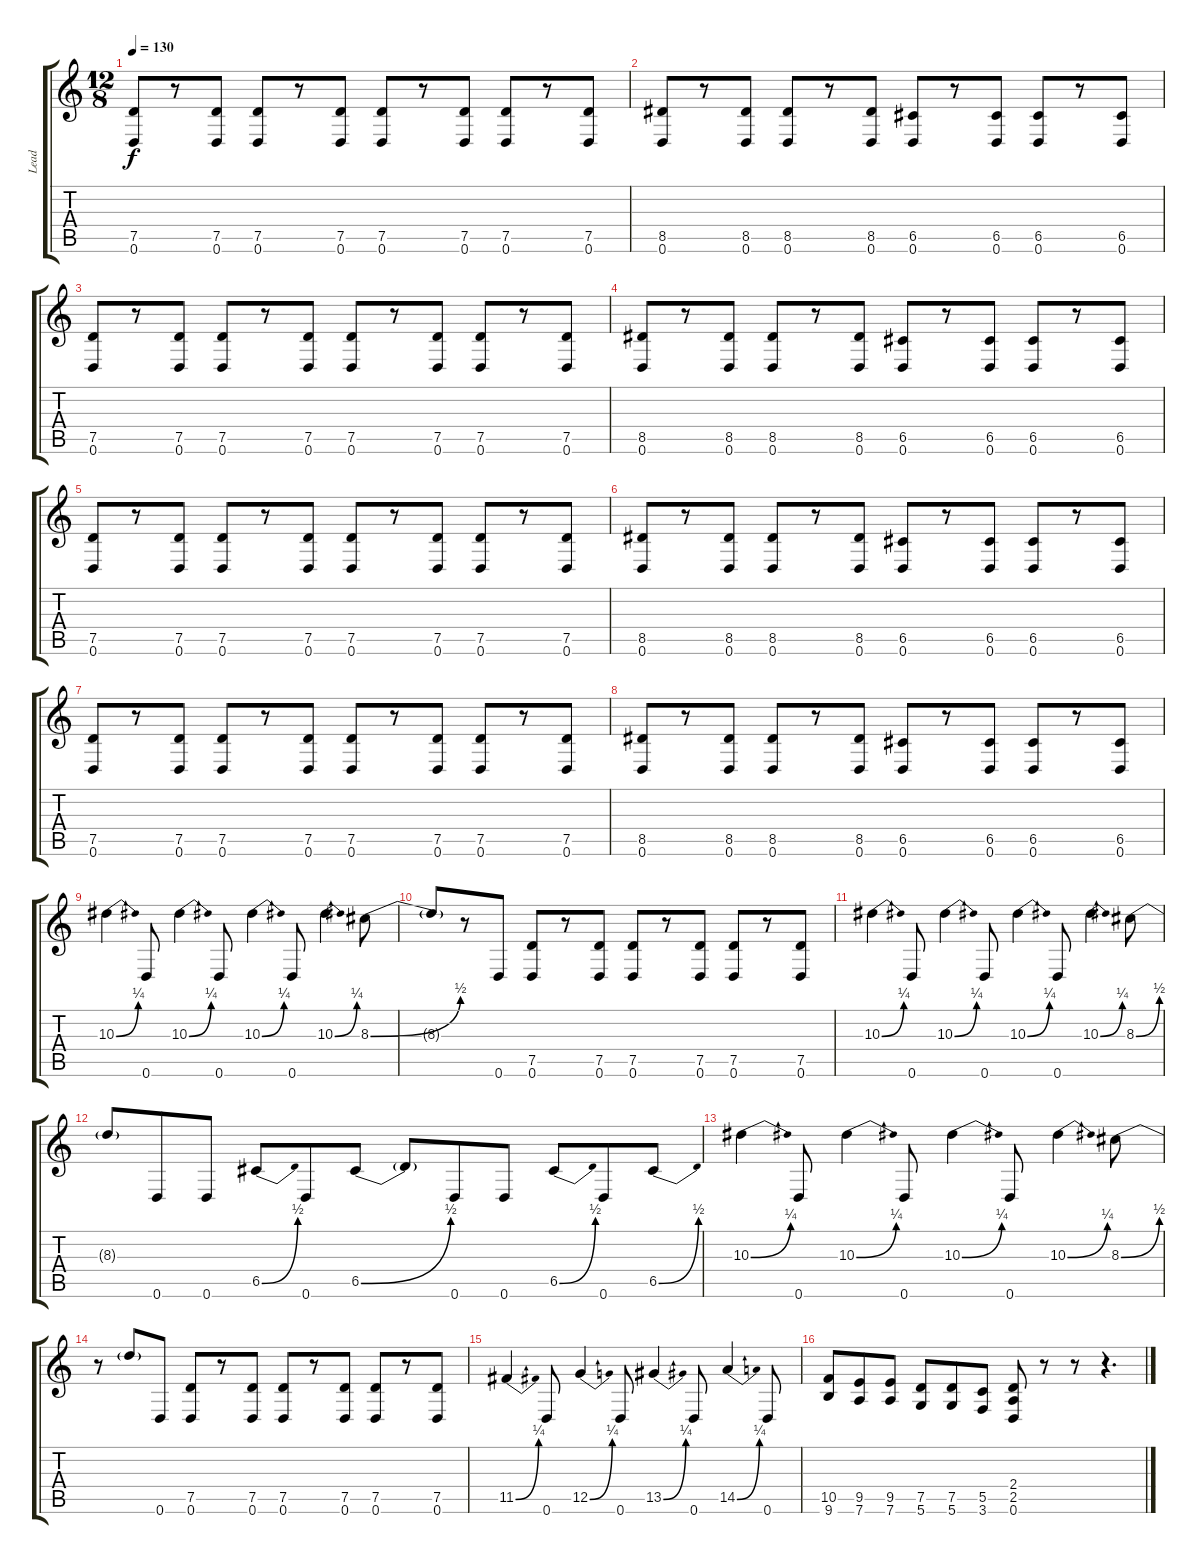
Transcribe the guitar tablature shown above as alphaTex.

\track ("Lead" "Lead") {instrument distortionguitar}
\staff {score tabs}
\tuning (D4 A3 F3 C3 G2 D2) {hide}
\ts (12 8)
\tempo 130
\clef g2
\ks c
(7.5 0.6).8{dy f} r.8 (7.5 0.6).8 (7.5 0.6).8 r.8 (7.5 0.6).8 (7.5 0.6).8 r.8 (7.5 0.6).8 (7.5 0.6).8 r.8 (7.5 0.6).8 |
(8.5 0.6).8 r.8 (8.5 0.6).8 (8.5 0.6).8 r.8 (8.5 0.6).8 (6.5 0.6).8 r.8 (6.5 0.6).8 (6.5 0.6).8 r.8 (6.5 0.6).8 |
(7.5 0.6).8 r.8 (7.5 0.6).8 (7.5 0.6).8 r.8 (7.5 0.6).8 (7.5 0.6).8 r.8 (7.5 0.6).8 (7.5 0.6).8 r.8 (7.5 0.6).8 |
(8.5 0.6).8 r.8 (8.5 0.6).8 (8.5 0.6).8 r.8 (8.5 0.6).8 (6.5 0.6).8 r.8 (6.5 0.6).8 (6.5 0.6).8 r.8 (6.5 0.6).8 |
(7.5 0.6).8 r.8 (7.5 0.6).8 (7.5 0.6).8 r.8 (7.5 0.6).8 (7.5 0.6).8 r.8 (7.5 0.6).8 (7.5 0.6).8 r.8 (7.5 0.6).8 |
(8.5 0.6).8 r.8 (8.5 0.6).8 (8.5 0.6).8 r.8 (8.5 0.6).8 (6.5 0.6).8 r.8 (6.5 0.6).8 (6.5 0.6).8 r.8 (6.5 0.6).8 |
(7.5 0.6).8 r.8 (7.5 0.6).8 (7.5 0.6).8 r.8 (7.5 0.6).8 (7.5 0.6).8 r.8 (7.5 0.6).8 (7.5 0.6).8 r.8 (7.5 0.6).8 |
(8.5 0.6).8 r.8 (8.5 0.6).8 (8.5 0.6).8 r.8 (8.5 0.6).8 (6.5 0.6).8 r.8 (6.5 0.6).8 (6.5 0.6).8 r.8 (6.5 0.6).8 |
10.3{be (bend 0 0 60 1)}.4 0.6.8 10.3{be (bend 0 0 60 1)}.4 0.6.8 10.3{be (bend 0 0 60 1)}.4 0.6.8 10.3{be (bend 0 0 60 1)}.4 8.3{be (bend 0 0 60 2)}.8 |
8.3{t}.8 r.8 0.6.8 (7.5 0.6).8 r.8 (7.5 0.6).8 (7.5 0.6).8 r.8 (7.5 0.6).8 (7.5 0.6).8 r.8 (7.5 0.6).8 |
10.3{be (bend 0 0 60 1)}.4 0.6.8 10.3{be (bend 0 0 60 1)}.4 0.6.8 10.3{be (bend 0 0 60 1)}.4 0.6.8 10.3{be (bend 0 0 60 1)}.4 8.3{be (bend 0 0 60 2)}.8 |
8.3{t}.8 0.6.8 0.6.8 6.5{be (bend 0 0 60 2)}.8 0.6.8 6.5{be (bend 0 0 60 2)}.8 6.5{t}.8 0.6.8 0.6.8 6.5{be (bend 0 0 60 2)}.8 0.6.8 6.5{be (bend 0 0 60 2)}.8 |
10.3{be (bend 0 0 60 1)}.4 0.6.8 10.3{be (bend 0 0 60 1)}.4 0.6.8 10.3{be (bend 0 0 60 1)}.4 0.6.8 10.3{be (bend 0 0 60 1)}.4 8.3{be (bend 0 0 60 2)}.8 |
r.8 8.3{t}.8 0.6.8 (7.5 0.6).8 r.8 (7.5 0.6).8 (7.5 0.6).8 r.8 (7.5 0.6).8 (7.5 0.6).8 r.8 (7.5 0.6).8 |
11.5{be (bend 0 0 60 1)}.4 0.6.8 12.5{be (bend 0 0 60 1)}.4 0.6.8 13.5{be (bend 0 0 60 1)}.4 0.6.8 14.5{be (bend 0 0 60 1)}.4 0.6.8 |
(10.5 9.6).8 (9.5 7.6).8 (9.5 7.6).8 (7.5 5.6).8 (7.5 5.6).8 (5.5 3.6).8 (2.4 2.5 0.6).8 r.8 r.8 r.4{d}
